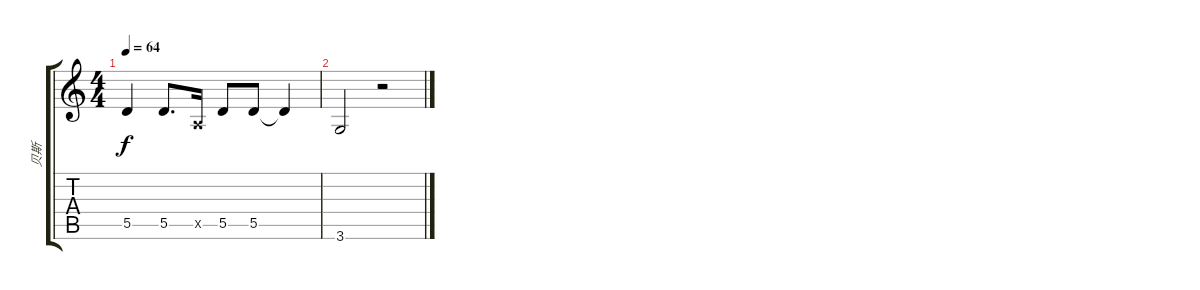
\track ("贝斯" "贝斯") {instrument electricbassfinger}
\staff {score tabs}
\tuning (E4 B3 G3 D3 A2 E2) {hide}
\ts (4 4)
\tempo 64
\clef g2
\ks c
5.5.4{dy f} 5.5.8{d} 0.5{x}.16 5.5.8 5.5.8 5.5{t}.4 |
3.6.2 r.2
